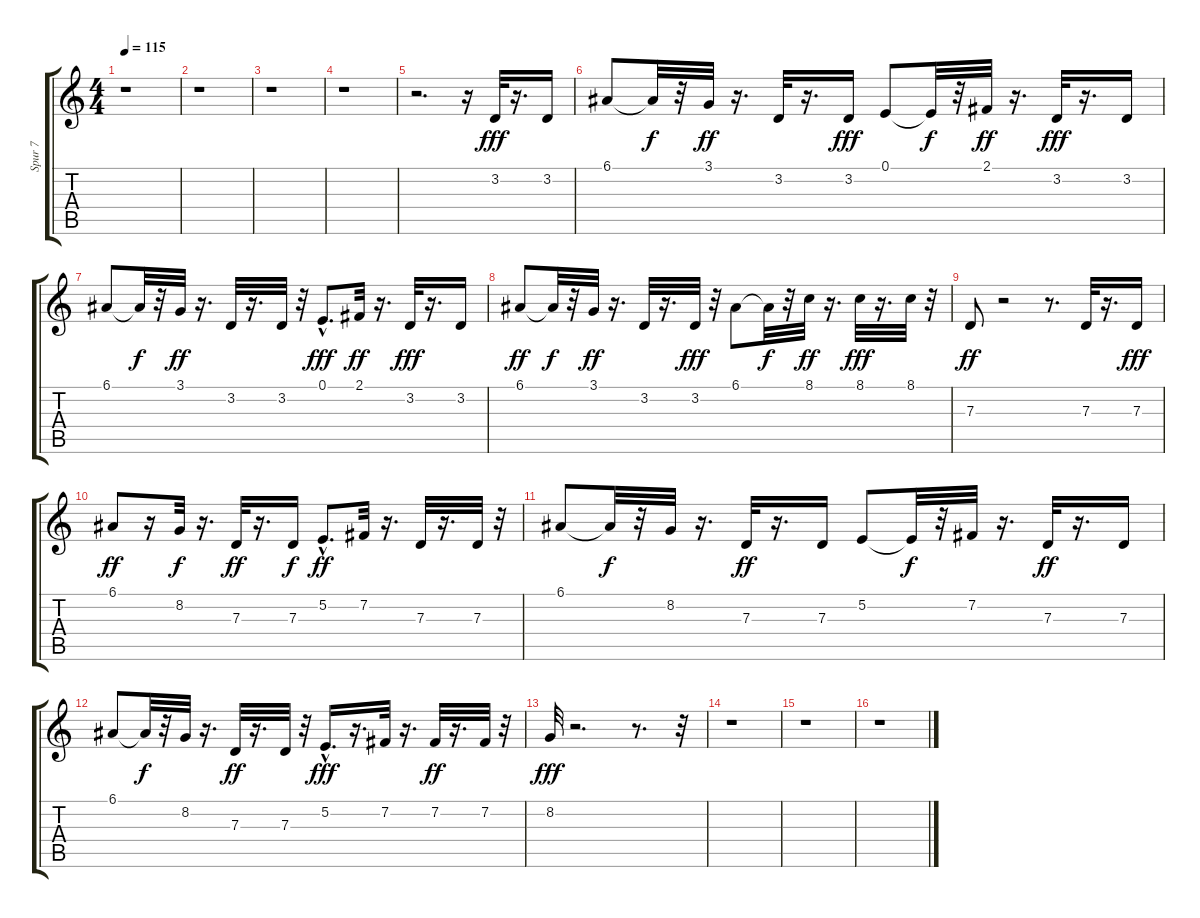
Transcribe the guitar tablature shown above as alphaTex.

\track ("Spur 7" "Spur 7") {instrument trombone}
\staff {score tabs}
\tuning (E4 B3 G3 D3 A2 E2) {hide}
\ts (4 4)
\tempo 115
\clef g2
\ks c
r.1{dy fff} |
r.1 |
r.1 |
r.1 |
r.2{d} r.16 3.2.32 r.16{d} 3.2.16 |
6.1.8 6.1{t}.32{dy f} r.32 3.1.32{dy ff} r.16{d} 3.2.32 r.16{d} 3.2.16{dy fff} 0.1.8 0.1{t}.32{dy f} r.32 2.1.32{dy ff} r.16{d} 3.2.32{dy fff} r.16{d} 3.2.16 |
6.1.8 6.1{t}.32{dy f} r.32 3.1.32{dy ff} r.16{d} 3.2.32 r.16{d} 3.2.32 r.32 0.1{hac}.8{d dy fff} 2.1.32{dy ff} r.16{d} 3.2.32{dy fff} r.16{d} 3.2.16 |
6.1.8{dy ff} 6.1{t}.32{dy f} r.32 3.1.32{dy ff} r.16{d} 3.2.32 r.16{d} 3.2.32{dy fff} r.32 6.1.8 6.1{t}.32{dy f} r.32 8.1.32{dy ff} r.16{d} 8.1.32{dy fff} r.16{d} 8.1.32 r.32 |
7.3.8{dy ff} r.2 r.8{d} 7.3.32 r.16{d} 7.3.16{dy fff} |
6.1.8{dy ff} r.16 8.2.32{dy f} r.16{d} 7.3.32{dy ff} r.16{d} 7.3.16{dy f} 5.2{hac}.8{d dy ff} 7.2.32 r.16{d} 7.3.32 r.16{d} 7.3.32 r.32 |
6.1.8 6.1{t}.32{dy f} r.32 8.2.32 r.16{d} 7.3.32{dy ff} r.16{d} 7.3.16 5.2.8 5.2{t}.32{dy f} r.32 7.2.32 r.16{d} 7.3.32{dy ff} r.16{d} 7.3.16 |
6.1.8 6.1{t}.32{dy f} r.32 8.2.32 r.16{d} 7.3.32{dy ff} r.16{d} 7.3.32 r.32 5.2{hac}.16{d dy fff} r.16{d} 7.2.32 r.16{d} 7.2.32{dy ff} r.16{d} 7.2.32 r.32 |
8.2.32{dy fff} r.2{d} r.8{d} r.32 |
r.1 |
r.1 |
r.1
